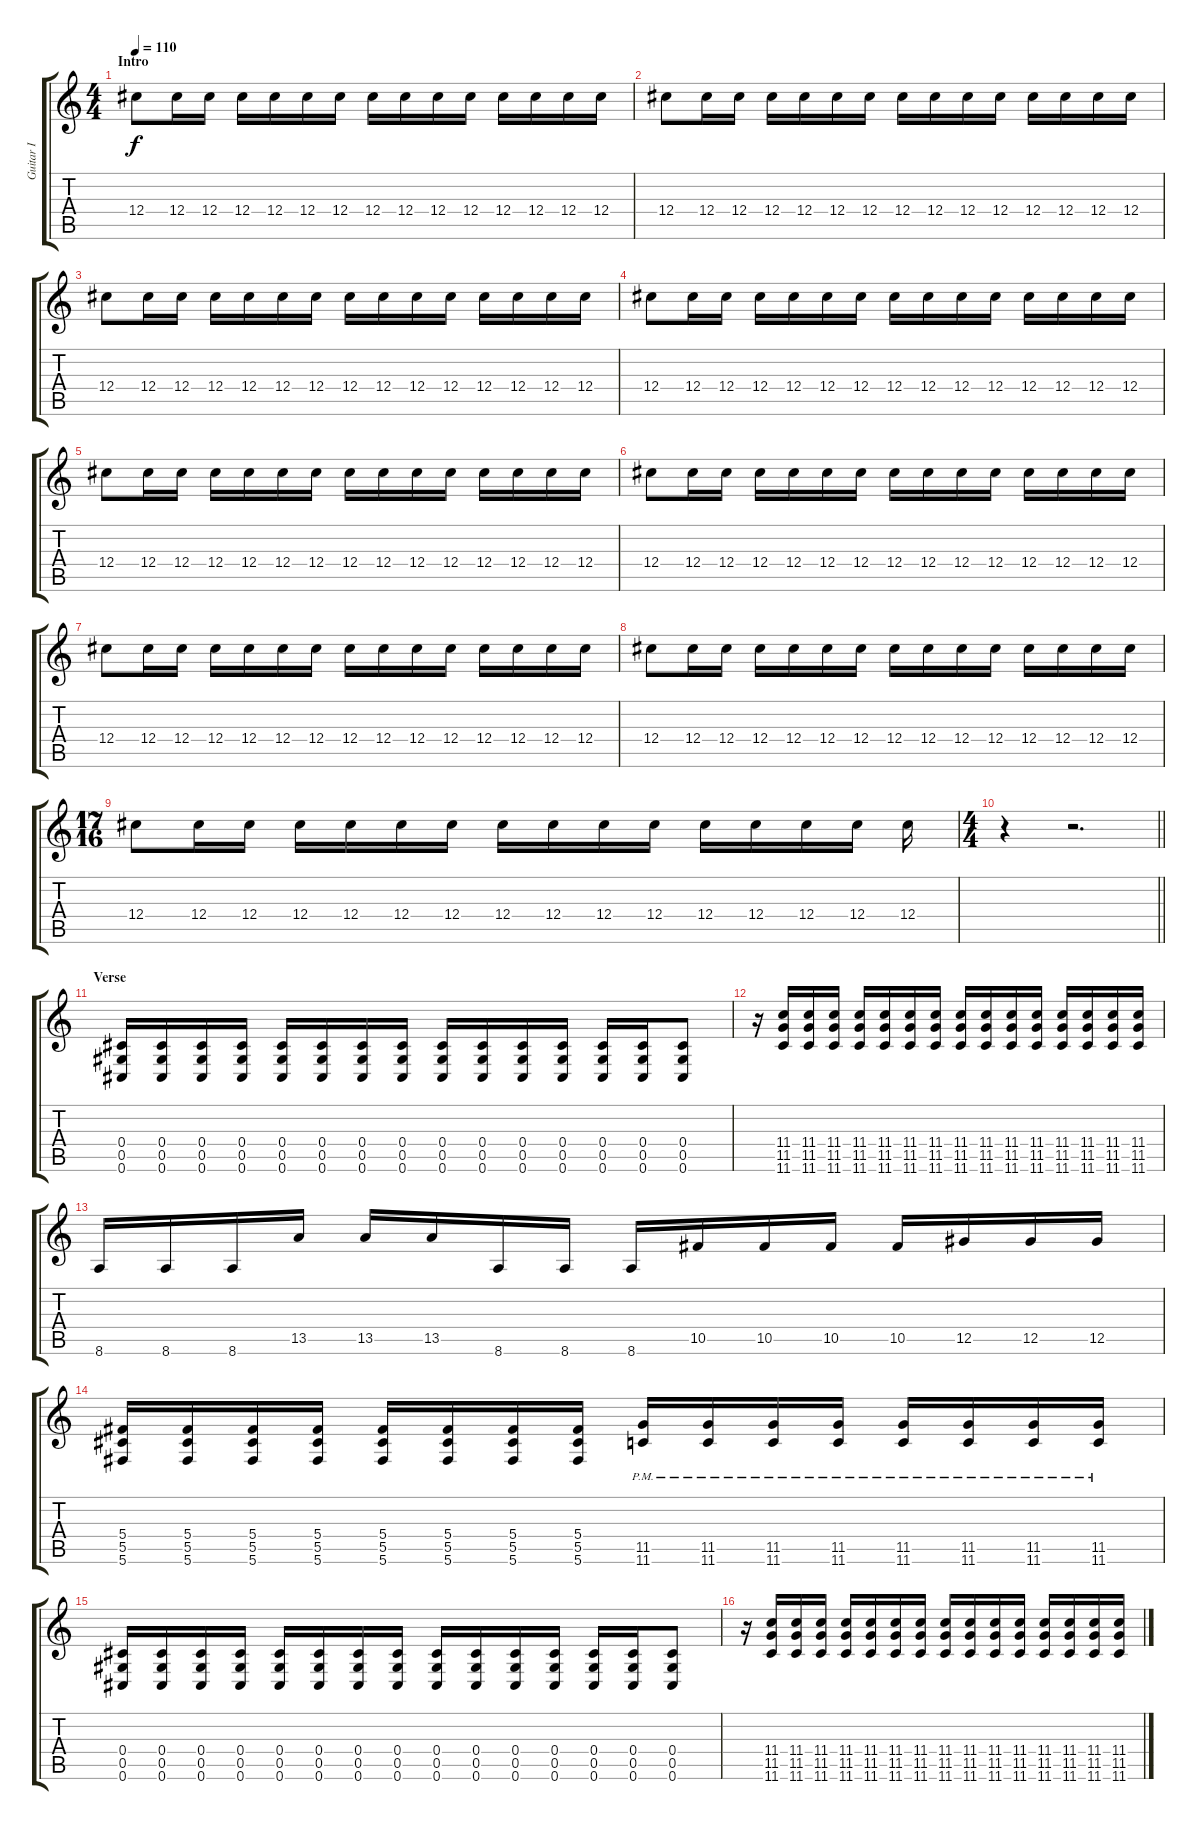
\track ("Guitar I" "Guitar I") {instrument distortionguitar}
\staff {score tabs}
\tuning (Eb4 Bb3 Gb3 Db3 Ab2 Db2) {hide}
\ts (4 4)
\section ("" "Intro")
\tempo 110
\clef g2
\ks c
12.4.8{dy f instrument distortionguitar} 12.4.16 12.4.16 12.4.16 12.4.16 12.4.16 12.4.16 12.4.16 12.4.16 12.4.16 12.4.16 12.4.16 12.4.16 12.4.16 12.4.16 |
12.4.8 12.4.16 12.4.16 12.4.16 12.4.16 12.4.16 12.4.16 12.4.16 12.4.16 12.4.16 12.4.16 12.4.16 12.4.16 12.4.16 12.4.16 |
12.4.8 12.4.16 12.4.16 12.4.16 12.4.16 12.4.16 12.4.16 12.4.16 12.4.16 12.4.16 12.4.16 12.4.16 12.4.16 12.4.16 12.4.16 |
12.4.8 12.4.16 12.4.16 12.4.16 12.4.16 12.4.16 12.4.16 12.4.16 12.4.16 12.4.16 12.4.16 12.4.16 12.4.16 12.4.16 12.4.16 |
12.4.8 12.4.16 12.4.16 12.4.16 12.4.16 12.4.16 12.4.16 12.4.16 12.4.16 12.4.16 12.4.16 12.4.16 12.4.16 12.4.16 12.4.16 |
12.4.8 12.4.16 12.4.16 12.4.16 12.4.16 12.4.16 12.4.16 12.4.16 12.4.16 12.4.16 12.4.16 12.4.16 12.4.16 12.4.16 12.4.16 |
12.4.8 12.4.16 12.4.16 12.4.16 12.4.16 12.4.16 12.4.16 12.4.16 12.4.16 12.4.16 12.4.16 12.4.16 12.4.16 12.4.16 12.4.16 |
12.4.8 12.4.16 12.4.16 12.4.16 12.4.16 12.4.16 12.4.16 12.4.16 12.4.16 12.4.16 12.4.16 12.4.16 12.4.16 12.4.16 12.4.16 |
\ts (17 16)
12.4.8 12.4.16 12.4.16 12.4.16 12.4.16 12.4.16 12.4.16 12.4.16 12.4.16 12.4.16 12.4.16 12.4.16 12.4.16 12.4.16 12.4.16 12.4.16 |
\ts (4 4)
\barLineRight lightlight
r.4 r.2{d} |
\section ("" "Verse")
(0.4 0.5 0.6).16 (0.4 0.5 0.6).16 (0.4 0.5 0.6).16 (0.4 0.5 0.6).16 (0.4 0.5 0.6).16 (0.4 0.5 0.6).16 (0.4 0.5 0.6).16 (0.4 0.5 0.6).16 (0.4 0.5 0.6).16 (0.4 0.5 0.6).16 (0.4 0.5 0.6).16 (0.4 0.5 0.6).16 (0.4 0.5 0.6).16 (0.4 0.5 0.6).16 (0.4 0.5 0.6).8 |
r.16 (11.4 11.5 11.6).16 (11.4 11.5 11.6).16 (11.4 11.5 11.6).16 (11.4 11.5 11.6).16 (11.4 11.5 11.6).16 (11.4 11.5 11.6).16 (11.4 11.5 11.6).16 (11.4 11.5 11.6).16 (11.4 11.5 11.6).16 (11.4 11.5 11.6).16 (11.4 11.5 11.6).16 (11.4 11.5 11.6).16 (11.4 11.5 11.6).16 (11.4 11.5 11.6).16 (11.4 11.5 11.6).16 |
8.6.16 8.6.16 8.6.16 13.5.16 13.5.16 13.5.16 8.6.16 8.6.16 8.6.16 10.5.16 10.5.16 10.5.16 10.5.16 12.5.16 12.5.16 12.5.16 |
(5.4 5.5 5.6).16 (5.4 5.5 5.6).16 (5.4 5.5 5.6).16 (5.4 5.5 5.6).16 (5.4 5.5 5.6).16 (5.4 5.5 5.6).16 (5.4 5.5 5.6).16 (5.4 5.5 5.6).16 (11.5{pm} 11.6{pm}).16 (11.5{pm} 11.6{pm}).16 (11.5{pm} 11.6{pm}).16 (11.5{pm} 11.6{pm}).16 (11.5{pm} 11.6{pm}).16 (11.5{pm} 11.6{pm}).16 (11.5{pm} 11.6{pm}).16 (11.5{pm} 11.6{pm}).16 |
(0.4 0.5 0.6).16 (0.4 0.5 0.6).16 (0.4 0.5 0.6).16 (0.4 0.5 0.6).16 (0.4 0.5 0.6).16 (0.4 0.5 0.6).16 (0.4 0.5 0.6).16 (0.4 0.5 0.6).16 (0.4 0.5 0.6).16 (0.4 0.5 0.6).16 (0.4 0.5 0.6).16 (0.4 0.5 0.6).16 (0.4 0.5 0.6).16 (0.4 0.5 0.6).16 (0.4 0.5 0.6).8 |
r.16 (11.4 11.5 11.6).16 (11.4 11.5 11.6).16 (11.4 11.5 11.6).16 (11.4 11.5 11.6).16 (11.4 11.5 11.6).16 (11.4 11.5 11.6).16 (11.4 11.5 11.6).16 (11.4 11.5 11.6).16 (11.4 11.5 11.6).16 (11.4 11.5 11.6).16 (11.4 11.5 11.6).16 (11.4 11.5 11.6).16 (11.4 11.5 11.6).16 (11.4 11.5 11.6).16 (11.4 11.5 11.6).16
